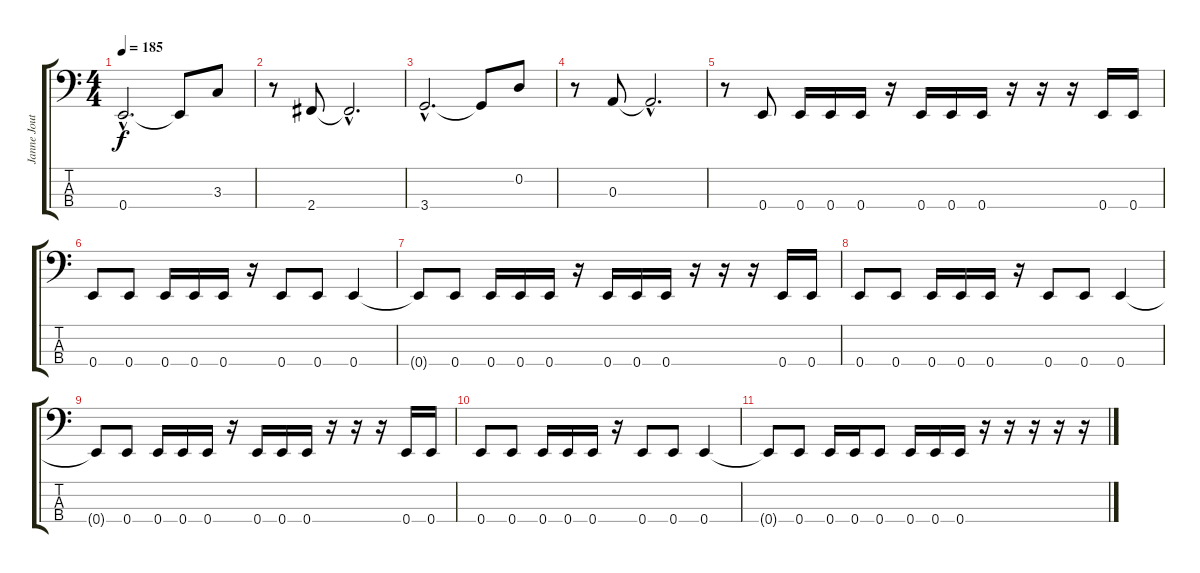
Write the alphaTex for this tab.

\track ("Janne Joutsenniemi" "Janne Jout") {instrument electricbassfinger}
\staff {score tabs}
\tuning (G2 D2 A1 E1) {hide}
\ts (4 4)
\tempo 185
\clef f4
\ks c
0.4{hac}.2{d dy f} 0.4{t}.8 3.3.8 |
r.8 2.4.8 2.4{hac t}.2{d} |
3.4{hac}.2{d} 3.4{t}.8 0.2.8 |
r.8 0.3.8 0.3{hac t}.2{d} |
r.8 0.4.8 0.4.16 0.4.16 0.4.16 r.16 0.4.16 0.4.16 0.4.16 r.16 r.16 r.16 0.4.16 0.4.16 |
0.4.8 0.4.8 0.4.16 0.4.16 0.4.16 r.16 0.4.8 0.4.8 0.4.4 |
0.4{t}.8 0.4.8 0.4.16 0.4.16 0.4.16 r.16 0.4.16 0.4.16 0.4.16 r.16 r.16 r.16 0.4.16 0.4.16 |
0.4.8 0.4.8 0.4.16 0.4.16 0.4.16 r.16 0.4.8 0.4.8 0.4.4 |
0.4{t}.8 0.4.8 0.4.16 0.4.16 0.4.16 r.16 0.4.16 0.4.16 0.4.16 r.16 r.16 r.16 0.4.16 0.4.16 |
0.4.8 0.4.8 0.4.16 0.4.16 0.4.16 r.16 0.4.8 0.4.8 0.4.4 |
0.4{t}.8 0.4.8 0.4.16 0.4.16 0.4.8 0.4.16 0.4.16 0.4.16 r.16 r.16 r.16 r.16 r.16
